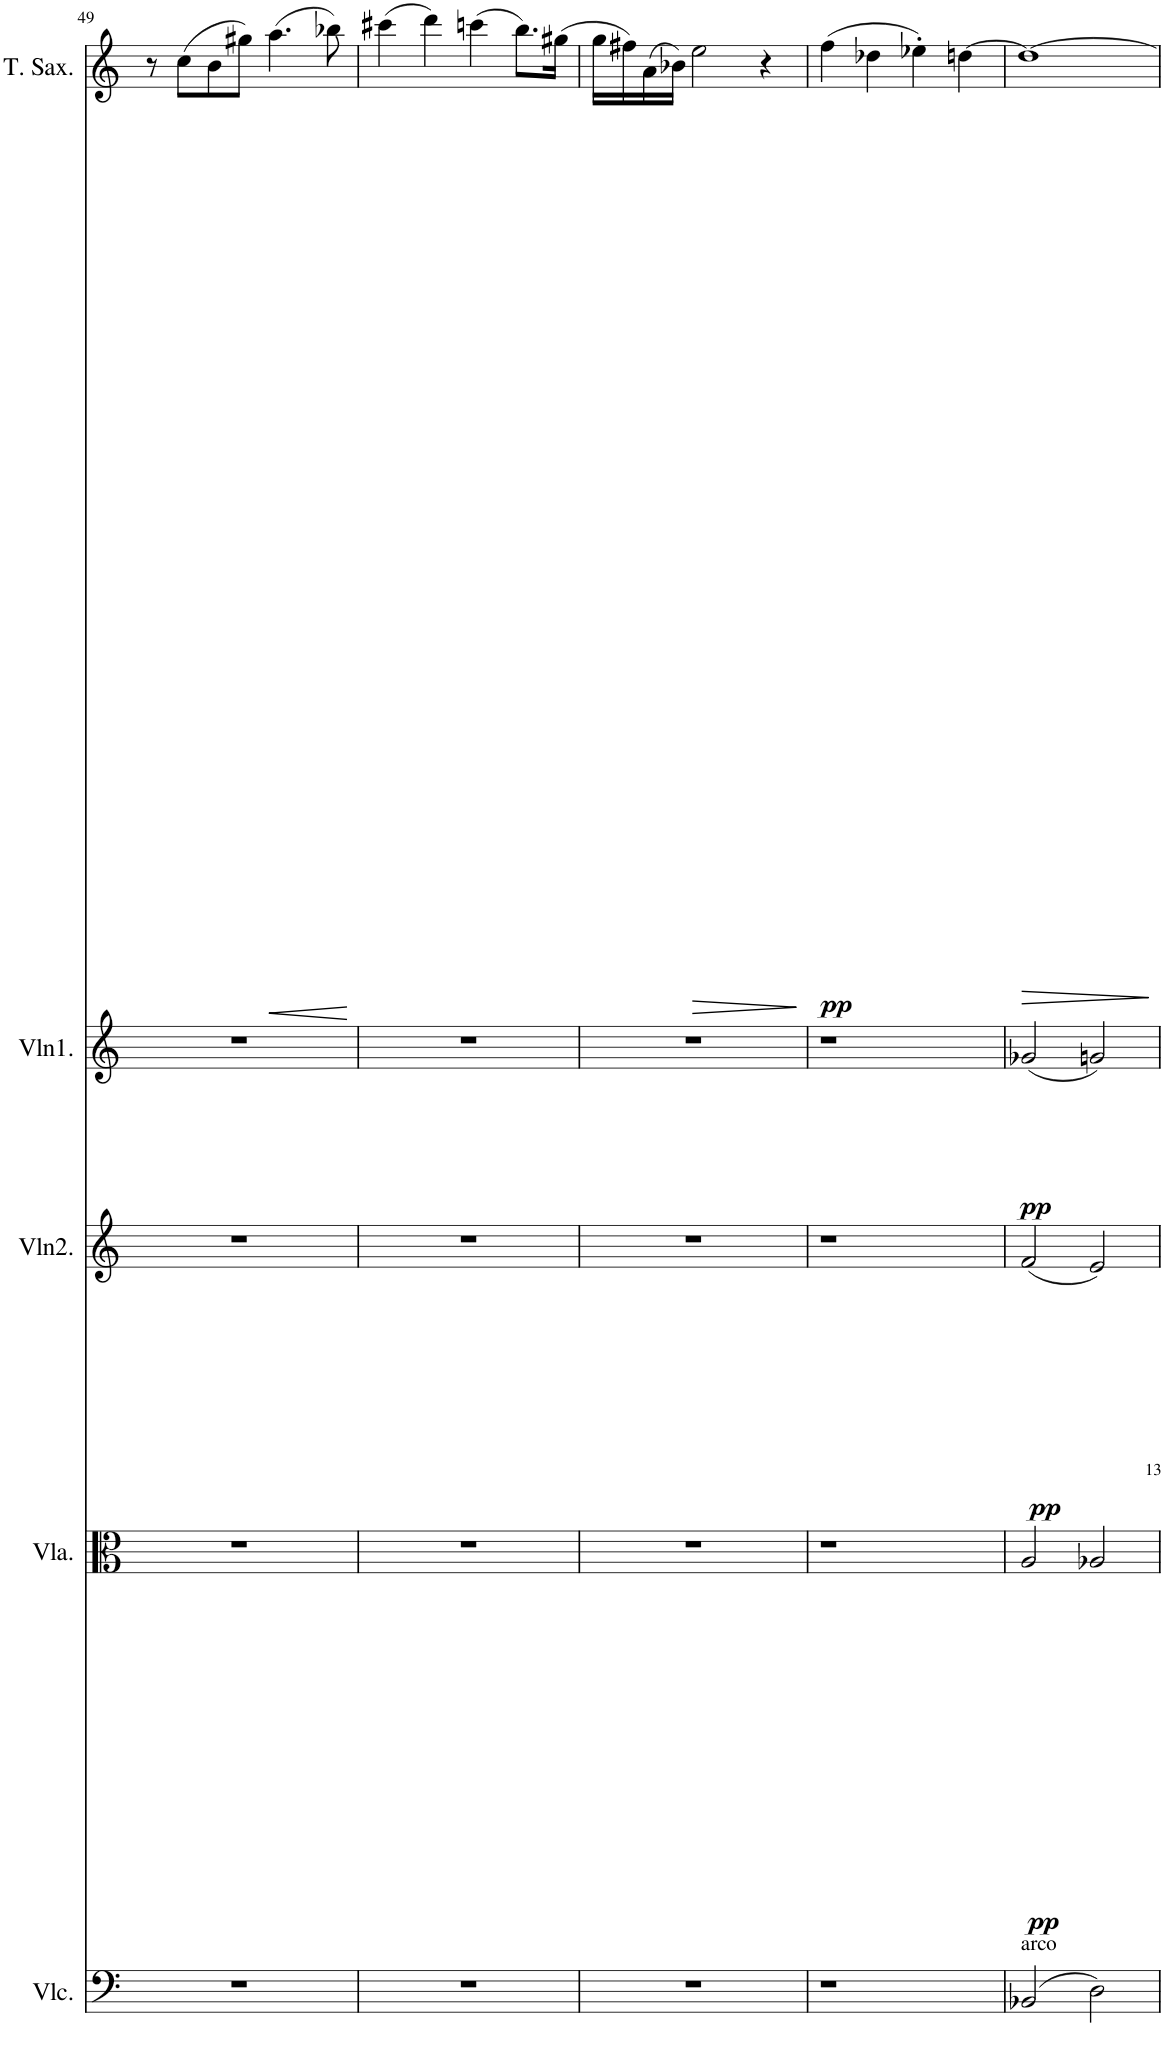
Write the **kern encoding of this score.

**kern	**dynam	**kern	**dynam	**kern	**dynam	**kern	**dynam	**kern	**dynam
*part5	*part5	*part4	*part4	*part3	*part3	*part2	*part2	*part1	*part1
*staff5	*staff5	*staff4	*staff4	*staff3	*staff3	*staff2	*staff2	*staff1	*staff1
*I"Violoncello	*	*I"Viola	*	*I"Violin 2	*	*I"Violin 1	*	*I"Tenor Sax	*
*I'Vlc.	*	*I'Vla.	*	*I'Vln2.	*	*I'Vln1.	*	*I'T. Sax.	*
!!LO:PB:g=z
*clefF4	*	*clefC3	*	*clefG2	*	*clefG2	*	*clefG2	*
*	*	*	*	*	*	*	*	*Trd8c14	*
*k[]	*	*k[]	*	*k[]	*	*k[]	*	*k[]	*
*M4/4	*	*M4/4	*	*M4/4	*	*M4/4	*	*M4/4	*
=49	=49	=49	=49	=49	=49	=49	=49	=49	=49
1r	.	1r	.	1r	.	1r	.	8r	.
.	.	.	.	.	.	.	.	(8cc\L	.
.	.	.	.	.	.	.	.	8b\	.
.	.	.	.	.	.	.	.	8gg#X\J)	.
!	!	!	!	!	!	!	!	!	!LO:HP:b
.	.	.	.	.	.	.	.	(4.aa\	<
.	.	.	.	.	.	.	.	8bb-X\)	.
.	.	.	.	.	.	.	.	.	[
=50	=50	=50	=50	=50	=50	=50	=50	=50	=50
1r	.	1r	.	1r	.	1r	.	(4ccc#X\	.
.	.	.	.	.	.	.	.	4ddd\)	.
.	.	.	.	.	.	.	.	(4cccn\	.
.	.	.	.	.	.	.	.	8.bb\L)	.
.	.	.	.	.	.	.	.	(16gg#X\Jk	.
=51	=51	=51	=51	=51	=51	=51	=51	=51	=51
1r	.	1r	.	1r	.	1r	.	16gg\LL	.
.	.	.	.	.	.	.	.	16ff#X\)	.
.	.	.	.	.	.	.	.	(16a\	.
.	.	.	.	.	.	.	.	16b-X\JJ)	.
!	!	!	!	!	!	!	!	!	!LO:HP:b
.	.	.	.	.	.	.	.	2ee\	>
.	.	.	.	.	.	.	.	4r	.
.	.	.	.	.	.	.	.	.	]
=52	=52	=52	=52	=52	=52	=52	=52	=52	=52
!	!	!	!	!	!	!	!	!	!LO:DY:b
1r	.	1r	.	1r	.	1r	.	(4ff\	pp
.	.	.	.	.	.	.	.	4dd-X\	.
.	.	.	.	.	.	.	.	4ee-X'\)	.
.	.	.	.	.	.	.	.	[4ddn\	.
=53	=53	=53	=53	=53	=53	=53	=53	=53	=53
!LO:TX:a:t=arco	!	!	!	!	!	!	!	!	!
!	!LO:DY:b	!	!LO:DY:b	!	!LO:DY:b	!	!LO:DY:b	!	!LO:HP:b
(2BB-X/	pp	2A/	pp	(2f/	pp	(2g-X/	pp	1dd_	>
2D\)	.	2A-X/	.	2e/)	.	2gn/)	.	.	.
.	.	.	.	.	.	.	.	.	]
=	=	=	=	=	=	=	=	=	=
*-	*-	*-	*-	*-	*-	*-	*-	*-	*-
